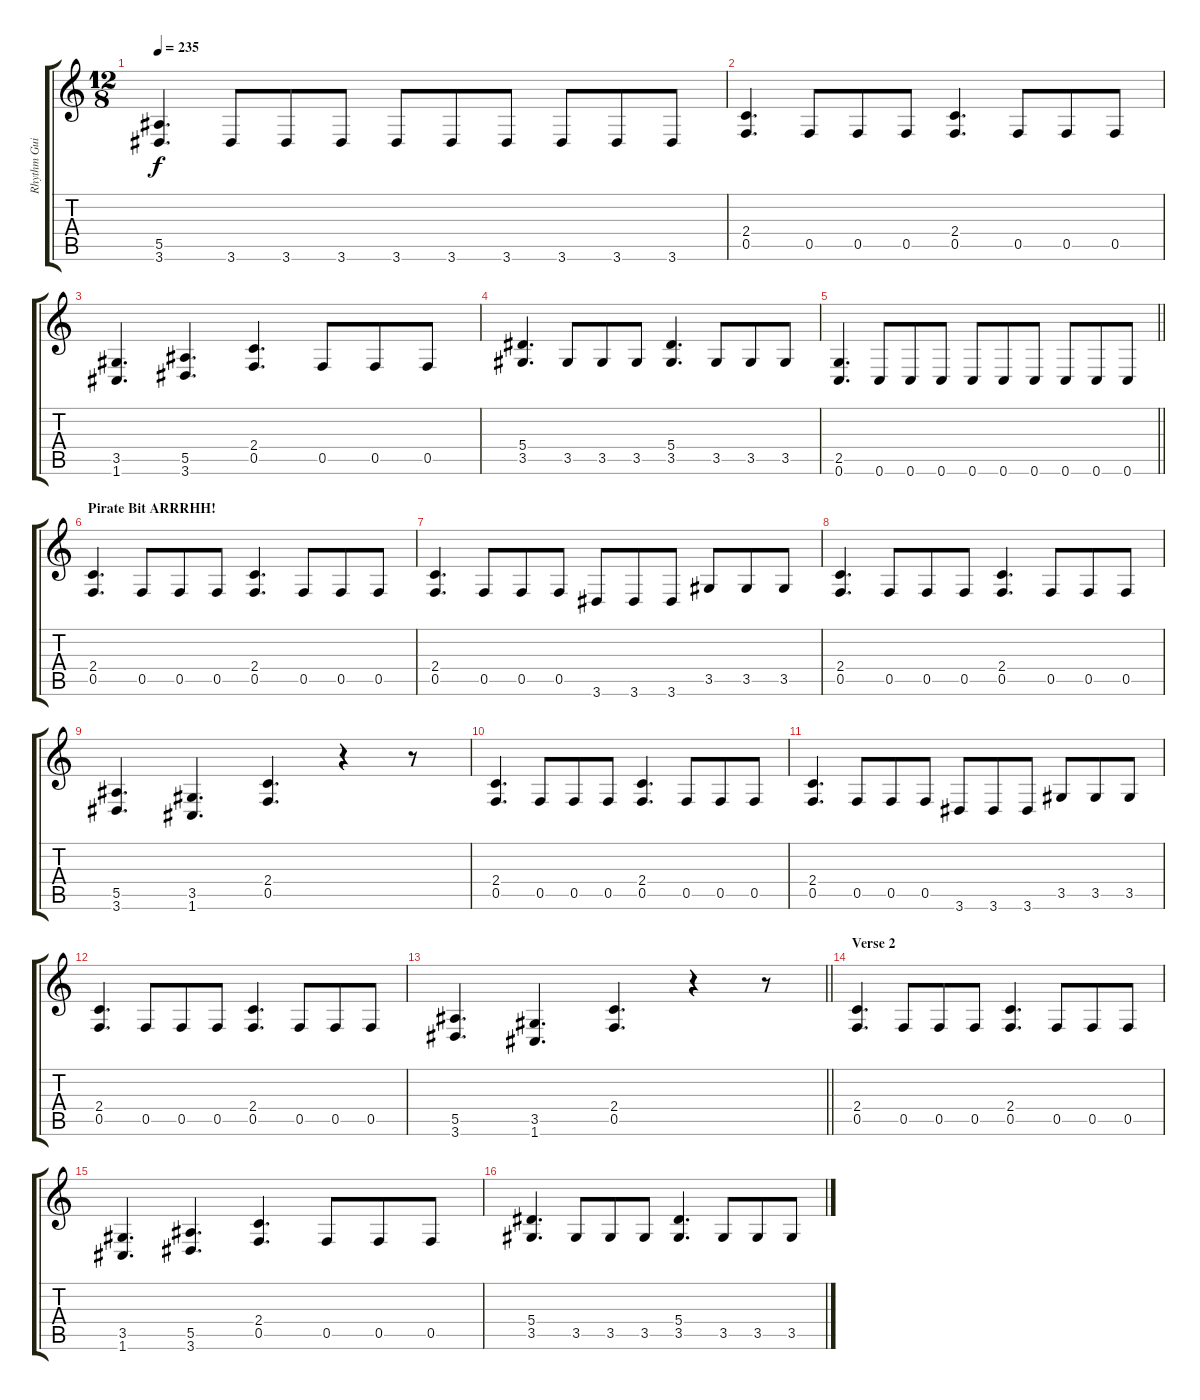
\track ("Rhythm Guitar" "Rhythm Gui") {instrument distortionguitar}
\staff {score tabs}
\tuning (C4 G3 Eb3 Bb2 F2 C2) {hide}
\ts (12 8)
\tempo 235
\clef g2
\ks c
(5.5 3.6).4{d dy f} 3.6.8 3.6.8 3.6.8 3.6.8 3.6.8 3.6.8 3.6.8 3.6.8 3.6.8 |
(2.4 0.5).4{d} 0.5.8 0.5.8 0.5.8 (2.4 0.5).4{d} 0.5.8 0.5.8 0.5.8 |
(3.5 1.6).4{d} (5.5 3.6).4{d} (2.4 0.5).4{d} 0.5.8 0.5.8 0.5.8 |
(5.4 3.5).4{d} 3.5.8 3.5.8 3.5.8 (5.4 3.5).4{d} 3.5.8 3.5.8 3.5.8 |
\barLineRight lightlight
(2.5 0.6).4{d} 0.6.8 0.6.8 0.6.8 0.6.8 0.6.8 0.6.8 0.6.8 0.6.8 0.6.8 |
\section ("" "Pirate Bit ARRRHH!")
(2.4 0.5).4{d} 0.5.8 0.5.8 0.5.8 (2.4 0.5).4{d} 0.5.8 0.5.8 0.5.8 |
(2.4 0.5).4{d} 0.5.8 0.5.8 0.5.8 3.6.8 3.6.8 3.6.8 3.5.8 3.5.8 3.5.8 |
(2.4 0.5).4{d} 0.5.8 0.5.8 0.5.8 (2.4 0.5).4{d} 0.5.8 0.5.8 0.5.8 |
(5.5 3.6).4{d} (3.5 1.6).4{d} (2.4 0.5).4{d} r.4 r.8 |
(2.4 0.5).4{d} 0.5.8 0.5.8 0.5.8 (2.4 0.5).4{d} 0.5.8 0.5.8 0.5.8 |
(2.4 0.5).4{d} 0.5.8 0.5.8 0.5.8 3.6.8 3.6.8 3.6.8 3.5.8 3.5.8 3.5.8 |
(2.4 0.5).4{d} 0.5.8 0.5.8 0.5.8 (2.4 0.5).4{d} 0.5.8 0.5.8 0.5.8 |
\barLineRight lightlight
(5.5 3.6).4{d} (3.5 1.6).4{d} (2.4 0.5).4{d} r.4 r.8 |
\section ("" "Verse 2")
(2.4 0.5).4{d} 0.5.8 0.5.8 0.5.8 (2.4 0.5).4{d} 0.5.8 0.5.8 0.5.8 |
(3.5 1.6).4{d} (5.5 3.6).4{d} (2.4 0.5).4{d} 0.5.8 0.5.8 0.5.8 |
(5.4 3.5).4{d} 3.5.8 3.5.8 3.5.8 (5.4 3.5).4{d} 3.5.8 3.5.8 3.5.8
